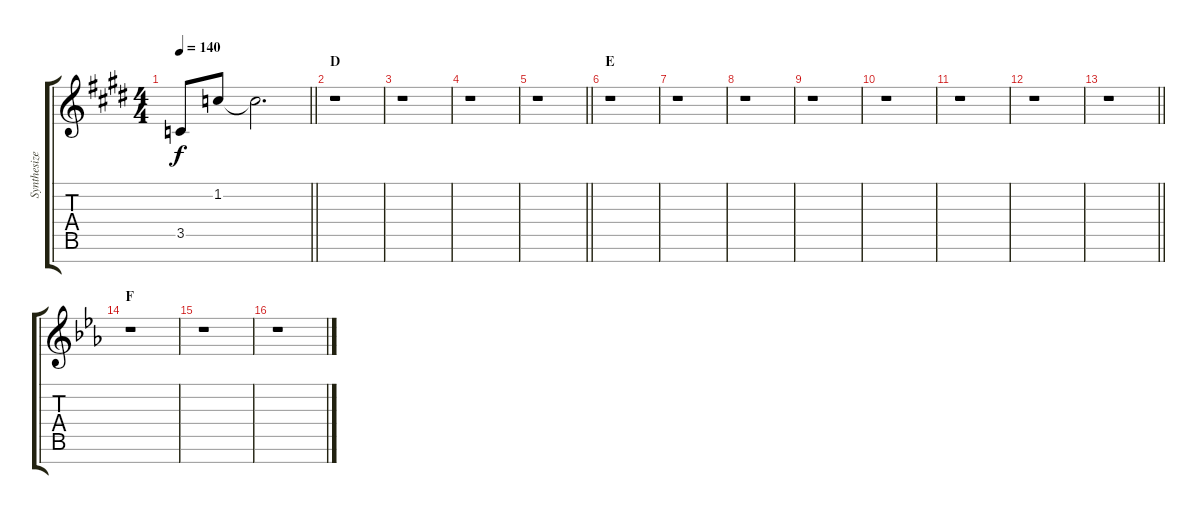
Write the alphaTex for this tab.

\track ("Synthesizer I" "Synthesize") {instrument lead1square}
\staff {score tabs}
\tuning (E5 B4 G4 D4 A3 E3 B2) {hide}
\ts (4 4)
\tempo 140
\clef g2
\barLineRight lightlight
\ks e
3.5.8{dy f} 1.2.8 1.2{t}.2{d} |
\section ("" "D")
r.1 |
r.1 |
r.1 |
\barLineRight lightlight
r.1 |
\section ("" "E")
r.1 |
r.1 |
r.1 |
r.1 |
r.1 |
r.1 |
r.1 |
\barLineRight lightlight
r.1 |
\section ("" "F")
\ks eb
r.1 |
r.1 |
r.1
